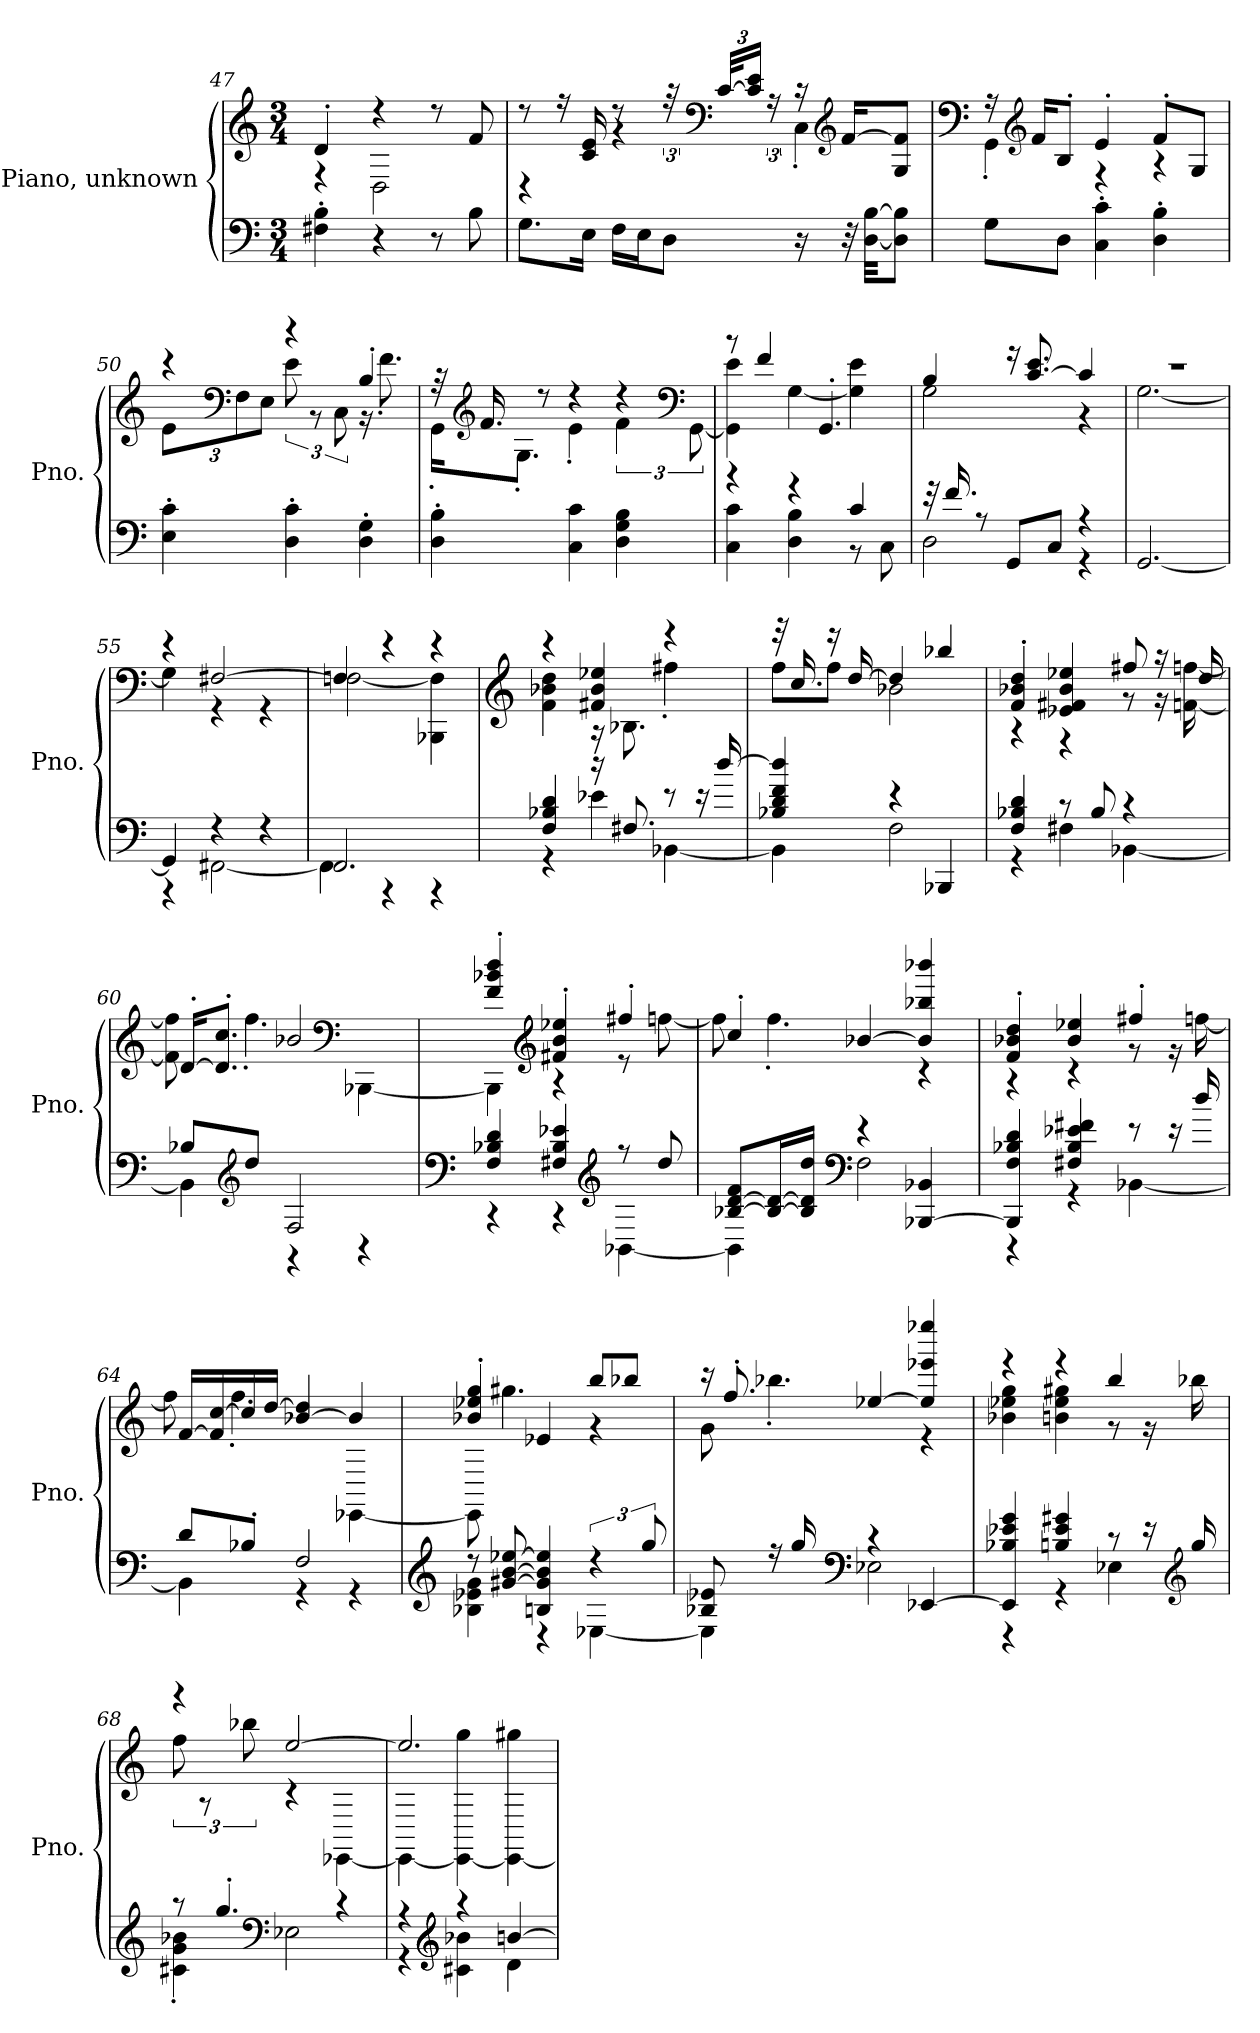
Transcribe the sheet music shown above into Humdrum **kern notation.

**kern	**kern
*part1	*part1
*staff2	*staff1
*I"Piano, unknown	*
*I'Pno.	*
*clefF4	*clefG2
*k[]	*k[]
*M3/4	*M3/4
=47	=47
*	*^
4F#X\' 4B\'	4d'/	4r
4r	4r	2D\
8r	8r	.
8B\	8f/	.
!!LO:LB:g=z	!!
=48	=48	=48
8.G\L	8r	4r
.	16r	.
16E\Jk	16c/ 16e/	.
16F\LL	8r	4r
16E\J	.	.
8D\J	48r	.
*	*clefF4	*
.	[48c/KLL	.
.	24c/] 24e/JJ	.
.	24r	.
16r	16r	4C'\
*	*clefG2	*
32r	[16f/KL	.
[32D\ [32B\KKL	.	.
8D\] 8B\]J	8G/ 8f/]J	.
=49	=49	=49
*	*clefF4	*
8G\L	16r	4GG'\
*	*clefG2	*
.	16f/KL	.
8D\J	8B'/J	.
4C\' 4c\'	4e'/	4r
4D\' 4B\'	8f'/L	4r
.	8G/J	.
=50	=50	=50
*	*	*Xbrackettup
4E\' 4c\'	4r	12e\L
*	*clefF4	*
.	.	12F\
.	.	12E\J
*	*	*brackettup
4D\' 4c\'	4r	12e\
.	.	12r
.	.	12C\
4D\' 4G\'	4B'/	16r
.	.	8.f'\
!!LO:PB:g=z	!!
=51	=51	=51
4D\' 4B\'	32r	16GG'\KL
*	*clefG2	*
.	16.f/	.
.	.	8.G'\J
.	8r	.
4C\ 4c\	4r	4e'\
4D\ 4G\ 4B\	4r	6f\
*	*clefF4	*
.	.	[12GG\
=52	=52	=52
*^	*	*
4r	4C\ 4c\	8r	4GG\] 4e\
.	.	4f/	.
4r	4D\ 4B\	.	[4G\
.	.	4.GG'/	.
4c/	8r	.	4G\] 4e\
.	8C\	.	.
=53	=53	=53	=53
32r	2D\	4B/	2G\
16.f/	.	.	.
8r	.	.	.
8GG/L	.	16r	.
.	.	[8.c/ 8.e/	.
8C/J	.	.	.
4r	4r	4c/]	4r
*v	*v	*	*
=54	=54	=54
[2.GG/	2.r	[2.G\
=55	=55	=55
*^	*	*
4GG/]	4r	4r	4G\]
4r	[2FF#X\	[2F#X/	4r
4r	.	.	4r
=56	=56	=56	=56
2.FF/	4FF#\]	4F#/]	[2Fn\
.	4r	4r	.
.	4r	4r	4BBB-X\ 4F\]
!!LO:LB:g=z	!!
=57	=57	=57	=57
*	*	*clefG2	*
4F/ 4B-X/ 4d/	4r	4r	4f\ 4b-X\ 4dd\
16r	4e-X\	4f#X/ 4b-/ 4ee-X/	16r
8.F#X/	.	.	8.B-X\
8r	[4BB-X\	4r	4ff#X'\
16r	.	.	.
[16dd/	.	.	.
=58	=58	=58	=58
4B-X/ 4d/ 4f/ 4dd/]	4BB-\]	32r	8ff\L
.	.	16.cc/	.
.	.	16r	8ff\J
.	.	[16dd/	.
4r	2F\	4dd/]	2b-X\
4BBB-X/	.	4bb-X/	.
=59	=59	=59	=59
4F/ 4B-X/ 4d/	4r	4f/' 4b-X/' 4dd/'	4r
8r	4F#X\	4e-X/ 4f#X/ 4b-/ 4ee-X/	4r
8B-/	.	.	.
4r	[4BB-X\	8ff#X/	8r
.	.	16r	16r
.	.	16dd/	[16fn\ [16ffn\
=60	=60	=60	=60
8B-X/L	4BB-\]	[16d'/KL	8f\] 8ff\]
.	.	8.d/]' 8.cc/'J	.
*clefG2	*	*	*
8dd/J	.	.	4.ff'\
2F/	4r	2b-X/	.
*	*	*clefF4	*
.	4r	.	[4BBB-X\
!!LO:LB:g=z	!!
=61	=61	=61	=61
*clefF4	*	*	*
4F/ 4B-X/ 4d/	4r	4f/' 4b-X/' 4dd/'	4BBB-\]
*	*	*clefG2	*
4F#X/ 4B-/ 4e-X/	4r	4f#X/' 4b-/' 4ee-X/'	4r
*clefG2	*	*	*
8r	[4BB-X\	4ff#X'/	8r
8dd/	.	.	[8ffn\
=62	=62	=62	=62
[8B-X/ [8d/ 8f/L	4BB-\]	4cc'/	8ff\]
16B-/_ 16d/_L	.	.	4.ff'\
16B-/] 16d/] 16dd/JJ	.	.	.
*clefF4	*	*	*
4r	2F\	[4b-X/	.
[4BBB-X/ 4BB-X/	.	4b-/] 4bb-X/ 4bbb-X/	4r
=63	=63	=63	=63
4BBB-/] 4F/ 4B-X/ 4d/	4r	4f/' 4b-X/' 4dd/'	4r
4F#X/ 4B-/ 4e-X/ 4f#X/	4r	4b-/ 4ee-X/	4r
8r	[4BB-X\	4ff#X'/	8r
16r	.	.	16r
16dd/	.	.	[16ffn\
=64	=64	=64	=64
8d/L	4BB-\]	[16f/LL	8ff\]
.	.	16f/] [16cc/	.
8B-X'/J	.	16cc/]	4.ff'\
.	.	[16dd/JJ	.
2F/	4r	[4b-X/ 4dd/]	.
.	4r	4b-/]	[4EE-X\
!!LO:LB:g=z	!!
=65	=65	=65	=65
*clefG2	*	*	*
8r	4B-X\ 4e-X\ 4g\	4b-X/' 4ee-X/' 4gg/'	8EE-\]
[8g#X/ [8b/ [8ee-X/	.	.	4.gg#X\
4Bn/ 4g#/] 4b/] 4ee-/]	4r	4e-X/	.
6r	[4E-X\	8bb/L	4r
.	.	8bb-X/J	.
12gg/	.	.	.
=66	=66	=66	=66
8B-X/ 8e-X/	4E-\]	16r	8g\
.	.	8.ff'/	.
16r	.	.	4.bb-X'\
16gg/	.	.	.
*clefF4	*	*	*
4r	2E-X\	[4ee-X/	.
[4EE-X/	.	4ee-/] 4eee-X/ 4eeee-X/	4r
=67	=67	=67	=67
4EE-/] 4B-X/ 4e-X/ 4g/	4r	4r	4b-X\ 4ee-X\ 4gg\
4Bn/ 4e-/ 4g#X/	4r	4r	4bn\ 4ee-\ 4gg#X\
8r	4E-X\	4bb/	8r
16r	.	.	16r
*clefG2	*	*	*
16gg/	.	.	16bb-X\
=68	=68	=68	=68
8r	4c#X\' 4g\' 4b-X\'	4r	12ff\
.	.	.	12r
4.gg'/	.	.	.
.	.	.	12bb-X\
*clefF4	*	*	*
.	2E-X\	[2ee/	4r
4r	.	.	[4EE-X\
!!LO:LB:g=z	!!
=69	=69	=69	=69
4r	4r	2.ee/]	4EE-\_
*clefG2	*	*	*
4r	4c#X\ 4b-X\	.	4EE-\_ 4gg\
[4bn/	4d\	.	4EE-\_ 4gg#X\
*v	*v	*	*
*	*v	*v
=	=
*-	*-
